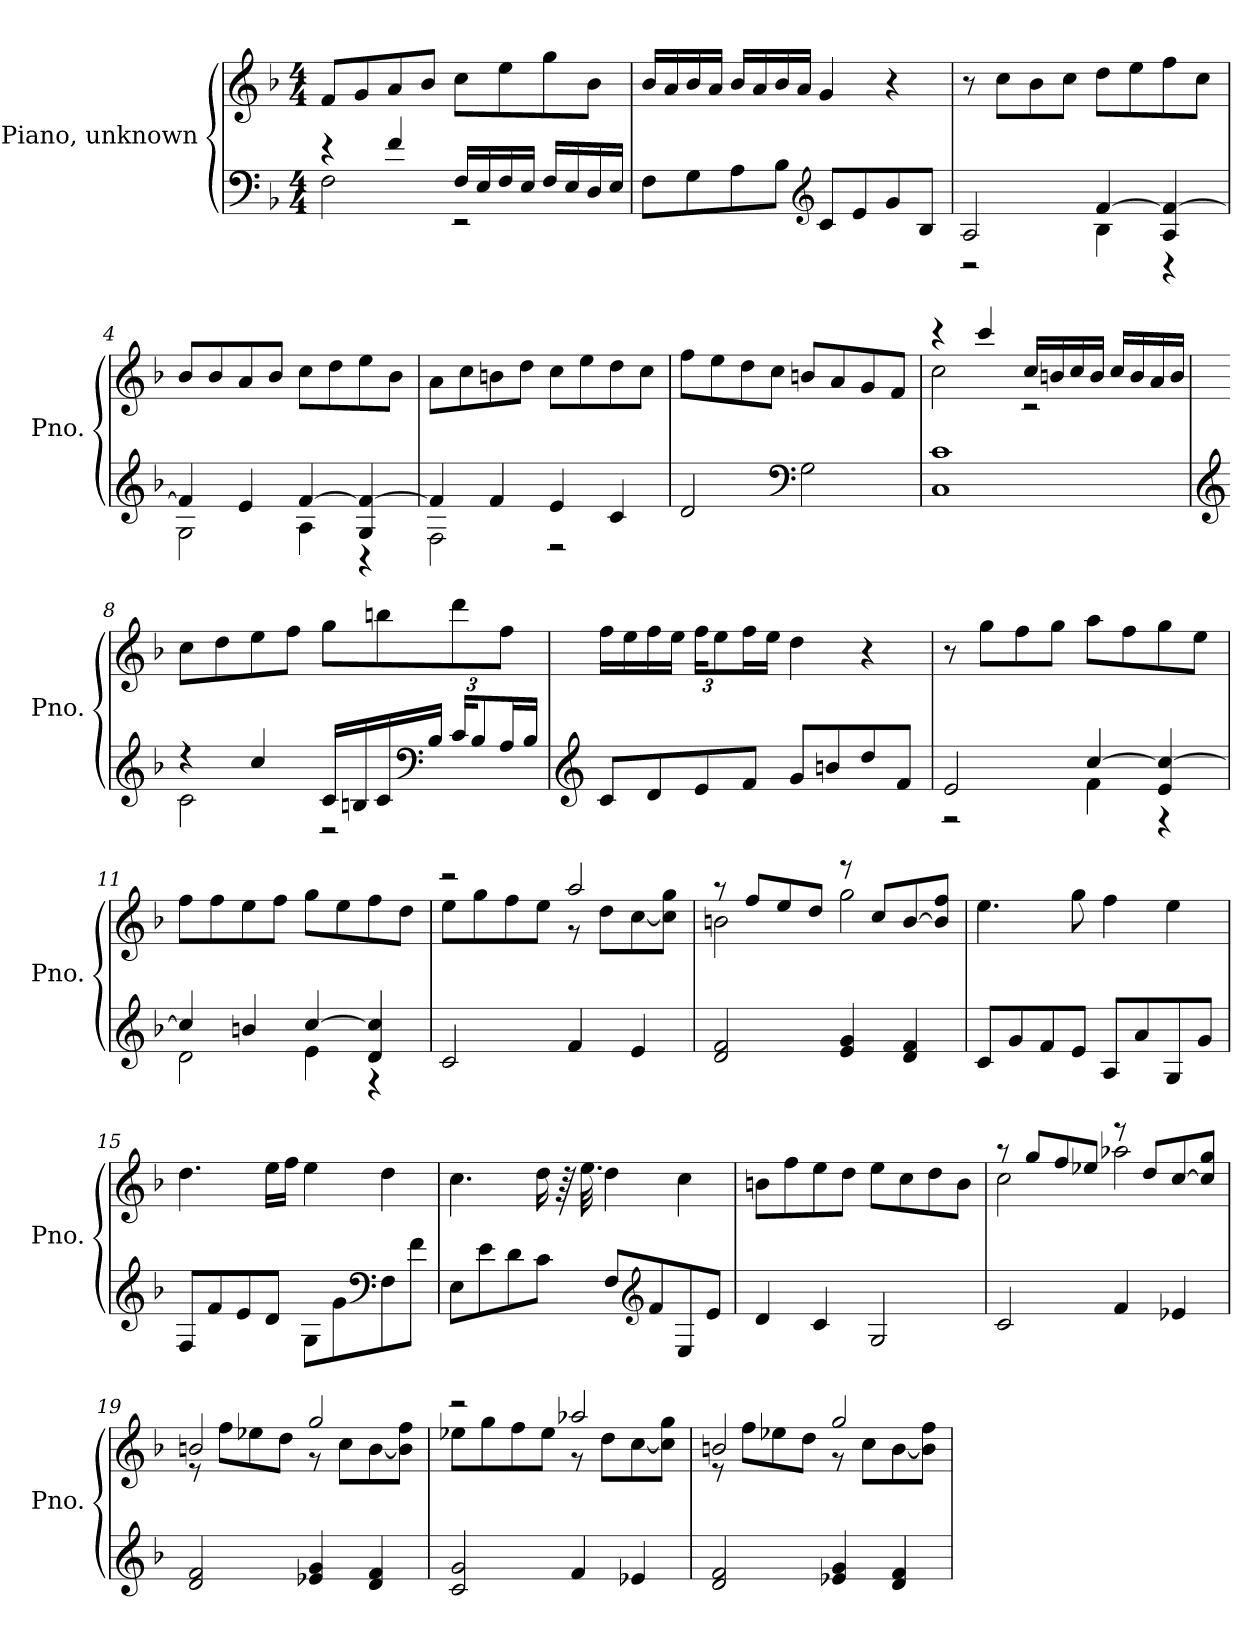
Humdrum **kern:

**kern	**kern
*part1	*part1
*staff2	*staff1
*I"Piano, unknown	*
*I'Pno.	*
*clefF4	*clefG2
*k[b-]	*k[b-]
*M4/4	*M4/4
*MM184	*MM184
=1	=1
*^	*
4r	2F\	8f/L
.	.	8g/
4f/	.	8a/
.	.	8b-/J
16F/LL	2r	8cc\L
16E/	.	.
16F/	.	8ee\
16E/JJ	.	.
16F/LL	.	8gg\
16E/	.	.
16D/	.	8b-\J
16E/JJ	.	.
*v	*v	*
=2	=2
8F\L	16b-/LL
.	16a/
8G\	16b-/
.	16a/JJ
8A\	16b-/LL
.	16a/
8B-\J	16b-/
.	16a/JJ
*clefG2	*
8c/L	4g/
8e/	.
8g/	4r
8B-/J	.
=3	=3
*^	*
2A/	2r	8r
.	.	8cc\L
.	.	8b-\
.	.	8cc\J
[4f/	4B-\	8dd\L
.	.	8ee\
4A/ 4f/_	4r	8ff\
.	.	8cc\J
=4	=4	=4
4f/]	2G\	8b-/L
.	.	8b-/
4e/	.	8a/
.	.	8b-/J
[4f/	4A\	8cc\L
.	.	8dd\
4G/ 4f/_	4r	8ee\
.	.	8b-\J
!!LO:LB:g=z
=5	=5	=5
4f/]	2F\	8a\L
.	.	8cc\
4f/	.	8bn\
.	.	8dd\J
4e/	2r	8cc\L
.	.	8ee\
4c/	.	8dd\
.	.	8cc\J
*v	*v	*
=6	=6
2d/	8ff\L
.	8ee\
.	8dd\
.	8cc\J
*clefF4	*
2G\	8bn/L
.	8a/
.	8g/
.	8f/J
=7	=7
*	*^
1C 1c	4r	2cc\
.	4ccc/	.
.	16cc/LL	2r
.	16bn/	.
.	16cc/	.
.	16b/JJ	.
.	16cc/LL	.
.	16b/	.
.	16a/	.
.	16b/JJ	.
*	*v	*v
!!LO:LB:g=z
=8	=8
*clefG2	*
*^	*
4r	2c\	8cc\L
.	.	8dd\
4cc/	.	8ee\
.	.	8ff\J
16c/LL	2r	8gg\L
16Bn/	.	.
16c/	.	8bbn\
*clefF4	*	*
16B/JJ	.	.
*Xbrackettup	*	*
24c/KL	.	8ddd\
12B/	.	.
16A/L	.	8ff\J
16B/JJ	.	.
*v	*v	*
=9	=9
*clefG2	*
8c/L	16ff\LL
.	16ee\
8d/	16ff\
.	16ee\JJ
*	*Xbrackettup
8e/	24ff\KL
.	12ee\
8f/J	16ff\L
.	16ee\JJ
8g/L	4dd\
8bn/	.
8dd/	4r
8f/J	.
=10	=10
*^	*
2e/	2r	8r
.	.	8gg\L
.	.	8ff\
.	.	8gg\J
[4cc/	4f\	8aa\L
.	.	8ff\
4e/ 4cc/_	4r	8gg\
.	.	8ee\J
!!LO:LB:g=z
=11	=11	=11
4cc/]	2d\	8ff\L
.	.	8ff\
4bn/	.	8ee\
.	.	8ff\J
[4cc/	4e\	8gg\L
.	.	8ee\
4d/ 4cc/]	4r	8ff\
.	.	8dd\J
*v	*v	*
=12	=12
*	*^
2c/	2r	8ee\L
.	.	8gg\
.	.	8ff\
.	.	8ee\J
4f/	2aa/	8r
.	.	8dd\L
4e/	.	[8cc\
.	.	8cc\] 8gg\J
=13	=13	=13
2d/ 2f/	8r	2bn\
.	8ff/L	.
.	8ee/	.
.	8dd/J	.
4e/ 4g/	8r	2gg\
.	8cc/L	.
4d/ 4f/	[8b/	.
.	8b/] 8ff/J	.
*	*v	*v
=14	=14
8c/L	4.ee\
8g/	.
8f/	.
8e/J	8gg\
8A/L	4ff\
8a/	.
8G/	4ee\
8g/J	.
!!LO:LB:g=z
=15	=15
8F/L	4.dd\
8f/	.
8e/	.
8d/J	16ee\LL
.	16ff\JJ
8G\L	4ee\
8g\	.
*clefF4	*
8F\	4dd\
8f\J	.
=16	=16
8E\L	4.cc\
8e\	.
8d\	.
8c\J	16dd\
.	64r
.	32.ee\
8F/L	4dd\
*clefG2	*
8f/	.
8E/	4cc\
8e/J	.
=17	=17
4d/	8bn\L
.	8ff\
4c/	8ee\
.	8dd\J
2G/	8ee\L
.	8cc\
.	8dd\
.	8b\J
=18	=18
*	*^
2c/	8r	2cc\
.	8gg/L	.
.	8ff/	.
.	8ee-X/J	.
4f/	8r	2aa-X\
.	8dd/L	.
4e-X/	[8cc/	.
.	8cc/] 8gg/J	.
!!LO:LB:g=z	!!
=19	=19	=19
2d/ 2f/	2bn/	8r
.	.	8ff\L
.	.	8ee-X\
.	.	8dd\J
4e-X/ 4g/	2gg/	8r
.	.	8cc\L
4d/ 4f/	.	[8b\
.	.	8b\] 8ff\J
=20	=20	=20
2c/ 2g/	2r	8ee-X\L
.	.	8gg\
.	.	8ff\
.	.	8ee-\J
4f/	2aa-X/	8r
.	.	8dd\L
4e-X/	.	[8cc\
.	.	8cc\] 8gg\J
=21	=21	=21
2d/ 2f/	2bn/	8r
.	.	8ff\L
.	.	8ee-X\
.	.	8dd\J
4e-X/ 4g/	2gg/	8r
.	.	8cc\L
4d/ 4f/	.	[8b\
.	.	8b\] 8ff\J
*	*v	*v
=	=
*-	*-
